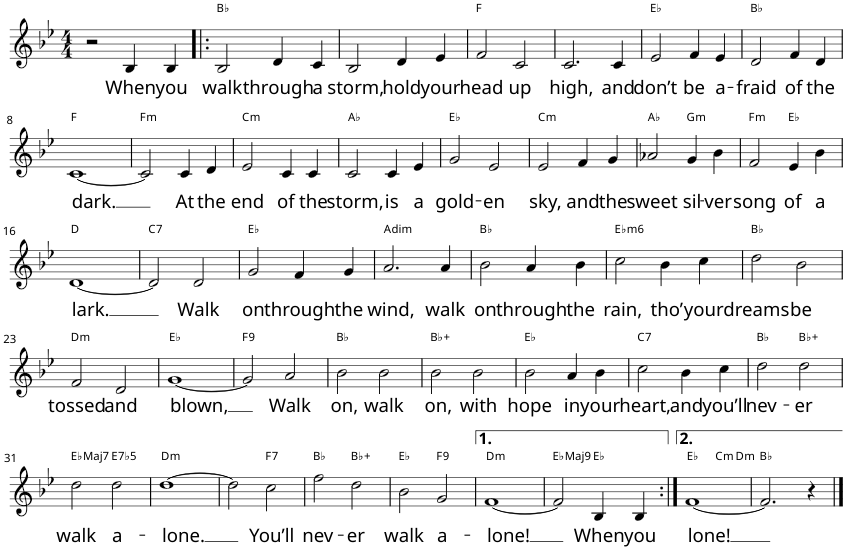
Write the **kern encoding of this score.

**kern	**text	**harte
*part1	*part1	*part1
*staff1	*staff1	*
*I"Piano	*	*
*I'Pno.	*	*
*clefG2	*	*
*k[b-e-]	*	*
*M4/4	*	*
=1	=1	=1
2r	.	.
!	!LO:LY:b	!
4B-/	When	.
!	!LO:LY:b	!
4B-/	you	.
=2!|:	=2!|:	=2!|:
!	!LO:LY:b	!
2B-/	walk	Bb:maj
!	!LO:LY:b	!
4d/	through	.
!	!LO:LY:b	!
4c/	a	.
=3	=3	=3
!	!LO:LY:b	!
2B-/	storm,	.
!	!LO:LY:b	!
4d/	hold	.
!	!LO:LY:b	!
4e-/	your	.
=4	=4	=4
!	!LO:LY:b	!
2f/	head	F:maj
!	!LO:LY:b	!
2c/	up	.
=5	=5	=5
!	!LO:LY:b	!
2.c/	high,	.
!	!LO:LY:b	!
4c/	and	.
=6	=6	=6
!	!LO:LY:b	!
2e-/	don’t	Eb:maj
!	!LO:LY:b	!
4f/	be	.
!	!LO:LY:b	!
4e-/	a-	.
=7	=7	=7
!	!LO:LY:b	!
2d/	-fraid	Bb:maj
!	!LO:LY:b	!
4f/	of	.
!	!LO:LY:b	!
4d/	the	.
!!LO:LB:g=z
=8	=8	=8
!	!LO:LY:b	!
[1c	dark.	F:maj
=9	=9	=9
!	!	!LO:H:kt=m
2c/]	.	F:min
!	!LO:LY:b	!
4c/	At	.
!	!LO:LY:b	!
4d/	the	.
=10	=10	=10
!	!LO:LY:b	!LO:H:kt=m
2e-/	end	C:min
!	!LO:LY:b	!
4c/	of	.
!	!LO:LY:b	!
4c/	the	.
=11	=11	=11
!	!LO:LY:b	!
2c/	storm,	Ab:maj
!	!LO:LY:b	!
4c/	is	.
!	!LO:LY:b	!
4e-/	a	.
=12	=12	=12
!	!LO:LY:b	!
2g/	gold-	Eb:maj
!	!LO:LY:b	!
2e-/	-en	.
=13	=13	=13
!	!LO:LY:b	!LO:H:kt=m
2e-/	sky,	C:min
!	!LO:LY:b	!
4f/	and	.
!	!LO:LY:b	!
4g/	the	.
=14	=14	=14
!	!LO:LY:b	!
2a-X/	sweet	Ab:maj
!	!LO:LY:b	!LO:H:kt=m
4g/	sil-	G:min
!	!LO:LY:b	!
4b-\	-ver	.
=15	=15	=15
!	!LO:LY:b	!LO:H:kt=m
2f/	song	F:min
!	!LO:LY:b	!
4e-/	of	Eb:maj
!	!LO:LY:b	!
4b-\	a	.
!!LO:LB:g=z
=16	=16	=16
!	!LO:LY:b	!
[1d	lark.	D:maj
=17	=17	=17
!	!	!LO:H:kt=7
2d/]	.	C:7
!	!LO:LY:b	!
2d/	Walk	.
=18	=18	=18
!	!LO:LY:b	!
2g/	on	Eb:maj
!	!LO:LY:b	!
4f/	through	.
!	!LO:LY:b	!
4g/	the	.
=19	=19	=19
!	!LO:LY:b	!LO:H:kt=dim
2.a/	wind,	A:dim
!	!LO:LY:b	!
4a/	walk	.
=20	=20	=20
!	!LO:LY:b	!
2b-\	on	Bb:maj
!	!LO:LY:b	!
4a/	through	.
!	!LO:LY:b	!
4b-\	the	.
=21	=21	=21
!	!LO:LY:b	!LO:H:kt=m6
2cc\	rain,	Eb:min6
!	!LO:LY:b	!
4b-\	tho’	.
!	!LO:LY:b	!
4cc\	your	.
=22	=22	=22
!	!LO:LY:b	!
2dd\	dreams	Bb:maj
!	!LO:LY:b	!
2b-\	be	.
!!LO:LB:g=z
=23	=23	=23
!	!LO:LY:b	!LO:H:kt=m
2f/	tossed	D:min
!	!LO:LY:b	!
2d/	and	.
=24	=24	=24
!	!LO:LY:b	!
[1g	blown,	Eb:maj
=25	=25	=25
!	!	!LO:H:kt=9
2g/]	.	F:9
!	!LO:LY:b	!
2a/	Walk	.
=26	=26	=26
!	!LO:LY:b	!
2b-\	on,	Bb:maj
!	!LO:LY:b	!
2b-\	walk	.
=27	=27	=27
!	!LO:LY:b	!
2b-\	on,	Bb:aug
!	!LO:LY:b	!
2b-\	with	.
=28	=28	=28
!	!LO:LY:b	!
2b-\	hope	Eb:maj
!	!LO:LY:b	!
4a/	in	.
!	!LO:LY:b	!
4b-\	your	.
=29	=29	=29
!	!LO:LY:b	!LO:H:kt=7
2cc\	heart,	C:7
!	!LO:LY:b	!
4b-\	and	.
!	!LO:LY:b	!
4cc\	you’ll	.
=30	=30	=30
!	!LO:LY:b	!
2dd\	nev-	Bb:maj
!	!LO:LY:b	!
2dd\	-er	Bb:aug
!!LO:LB:g=z
=31	=31	=31
!	!LO:LY:b	!LO:H:kt=Maj7
2dd\	walk	Eb:maj7
!	!LO:LY:b	!LO:H:kt=7
2dd\	a-	E:(3,b5,b7)
=32	=32	=32
!	!LO:LY:b	!LO:H:kt=m
[1dd	-lone.	D:min
=33	=33	=33
2dd\]	.	.
!	!LO:LY:b	!LO:H:kt=7
2cc\	You’ll	F:7
=34	=34	=34
!	!LO:LY:b	!
2ff\	nev-	Bb:maj
!	!LO:LY:b	!
2dd\	-er	Bb:aug
=35	=35	=35
!	!LO:LY:b	!
2b-\	walk	Eb:maj
!	!LO:LY:b	!LO:H:kt=9
2g/	a-	F:9
=36	=36	=36
!	!LO:LY:b	!LO:H:kt=m
[1f	-lone!	D:min
=37	=37	=37
!	!	!LO:H:kt=Maj9
2f/]	.	Eb:maj9
!	!LO:LY:b	!
4B-/	When	Eb:maj
!	!LO:LY:b	!
4B-/	you	.
=38:|!	=38:|!	=38:|!
!	!LO:LY:b	!
*^	*	*
*	*^	*	*
[1f	2ryy	2.ryy	lone!	Eb:maj
!	!	!	!	!LO:H:kt=m
.	2ryy	.	.	C:min
!	!	!	!	!LO:H:kt=m
.	.	4ryy	.	D:min
*v	*v	*v	*	*
=39	=39	=39
2.f/]	.	Bb:maj
4r	.	.
==	==	==
*-	*-	*-
